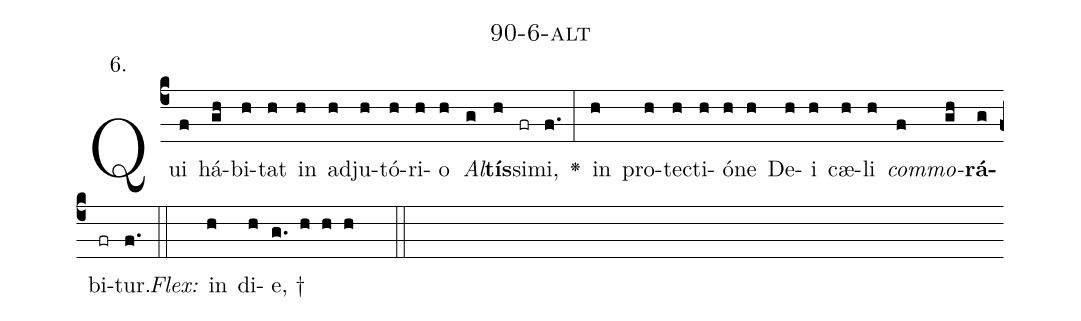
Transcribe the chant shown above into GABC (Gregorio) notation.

name: 90-6-alt;
annotation: 6.;
%%
(c4)Qui(f) há(gh)bi(h)tat(h) in(h) ad(h)ju(h)tó(h)ri(h)o(h) <i>Al</i>(g)<b>tís</b>(h)si(fr)mi,(f.) <v>\greheightstar</v>(:) in(h) pro(h)tec(h)ti(h)ó(h)ne(h) De(h)i(h) cæ(h)li(h) <i>com</i>(f)<i>mo</i>(gh)<b>rá</b>(g)bi(fr)tur.(f.) (::)
<i>Flex:</i>()  in(h) di(h)e, †(g. h h h  ::)

%E(h) u(h) o(f) u(gh) a(g) e.(f.) (::)
